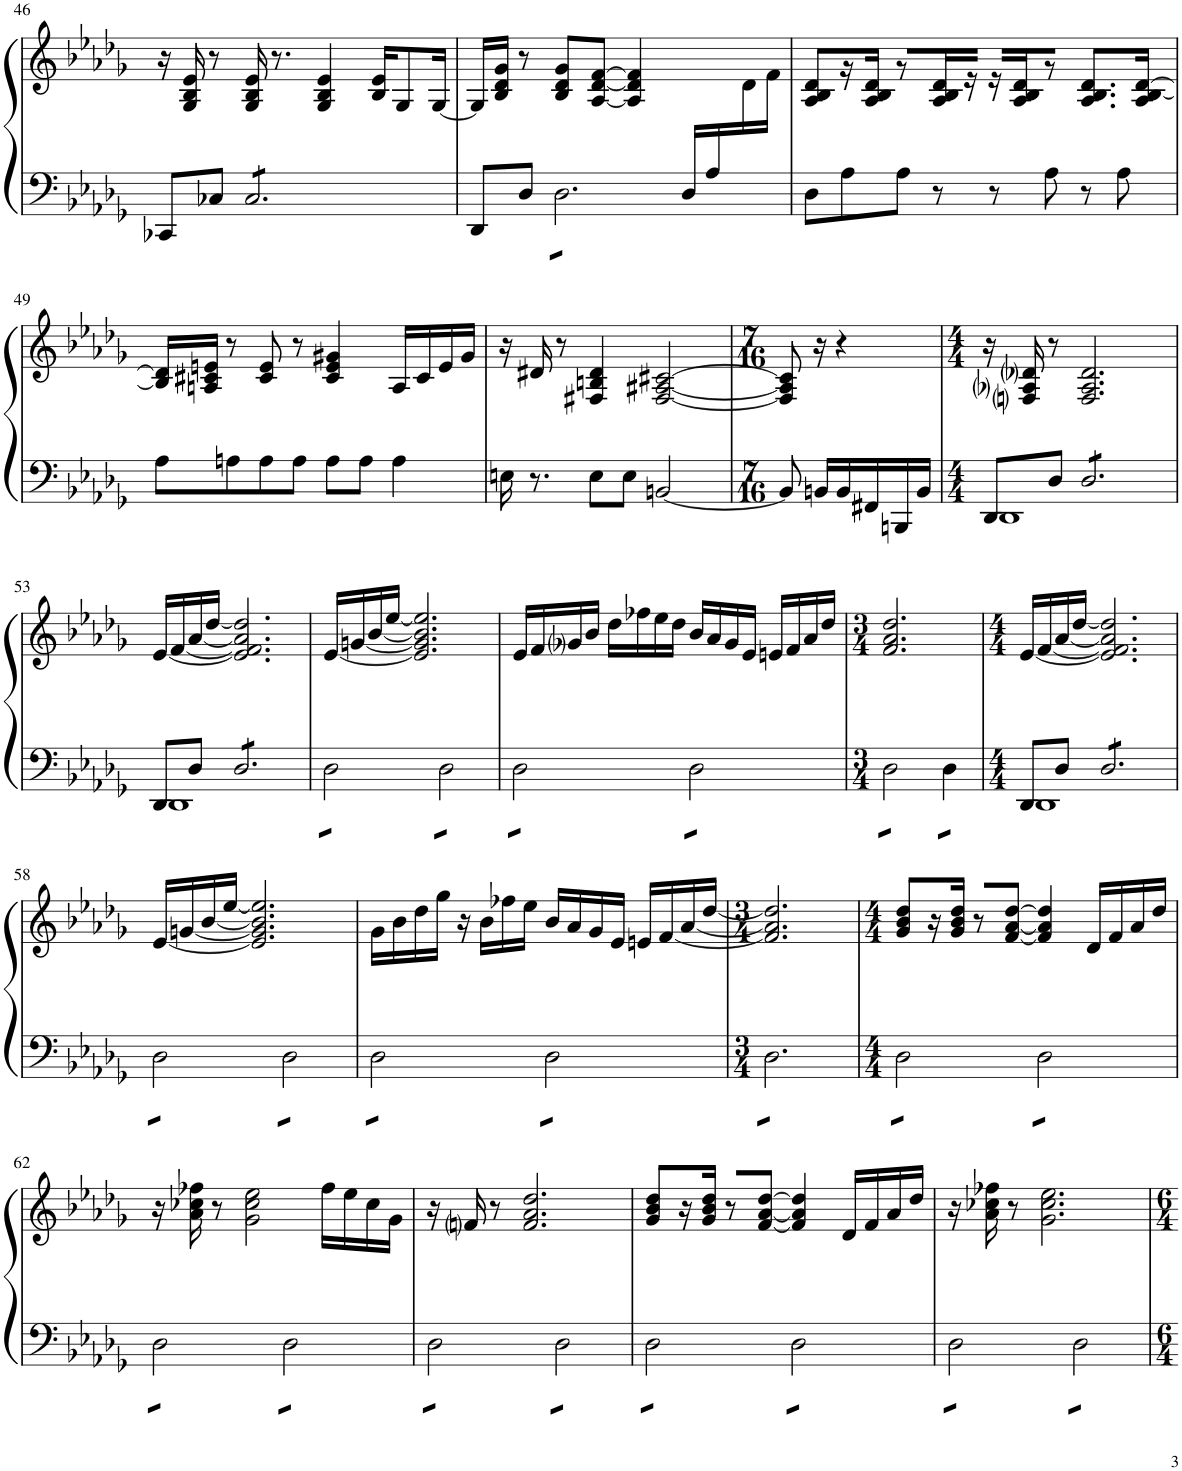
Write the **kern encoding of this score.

**kern	**kern
*part1	*part1
*staff2	*staff1
*I"Piano	*
*I'Pno.	*
!!LO:PB:g=z
*clefF4	*clefG2
*k[b-e-a-d-g-]	*k[b-e-a-d-g-]
*M4/4	*M4/4
=46	=46
8CC-X/L	16r
.	16G-/ 16B-/ 16e-/
8C-X/J	8r
*tremolo	*
8C-/L	16G-/ 16B-/ 16e-/
.	8.r
8C-/	.
8C-/	4G-/ 4B-/ 4e-/
8C-/	.
8C-/	16B-/ 16e-/KL
.	8G-/
8C-/J	.
*Xtremolo	*
.	[16G-/Jk
=47	=47
*^	*
2.ryy	8DD-/L	16G-/LL]
.	.	16B-/ 16d-/ 16g-/JJ
.	8D-/J	8r
*tremolo	*	*
.	8D-\L	8B-/ 8d-/ 8g-/L
.	8D-\	[8A-/ [8d-/ [8f/J
.	8D-\	4A-/] 4d-/] 4f/]
.	8D-\	.
16D-/LL	8D-\	8ryy
16A-/	.	.
8ryy	8D-\J	16d-\
*Xtremolo	*	*
.	.	16f\JJ
*v	*v	*
=48	=48
8D-\L	8A-/ 8B-/ 8d-/L
8A-\	16r
.	16A-/ 16B-/ 16d-/JJ
8A-\J	8r
8r	16A-/ 16B-/ 16d-/L
.	16r
8r	16r
.	16A-/ 16B-/ 16d-/J
8A-\	8r
8r	8.A-/ 8.B-/ 8.d-/L
8A-\	.
.	16A-/ [16B-/ [16d-/Jk
!!LO:LB:g=z
=49	=49
8A-\L	16B-/] 16d-/]LL
.	16An/ 16c#X/ 16en/JJ
8An\	8r
8A\	8c#/ 8e/
8A\J	8r
8A\L	4c#/ 4e/ 4g#X/
8A\J	.
4A\	16A/LL
.	16c#/
.	16e/
.	16g#/JJ
=50	=50
16En\	16r
8.r	16d#X/
.	8r
8E\L	4F#X/ 4Bn/ 4d#/
8E\J	.
[2BBn/	[2F#/ [2A#X/ [2c#X/
=51	=51
*M7/16	*M7/16
8BB/]	8F#/] 8A#/] 8c#/]
16BBn/LL	16r
16BB/	4r
16FF#X/	.
16BBBn/	.
16BB/JJ	.
=52	=52
*M4/4	*M4/4
*^	*
8DD-/L	1DD-	16r
.	.	16Fni/ 16A-i/ 16d-i/
8D-/J	.	8r
*tremolo	*	*
8D-/L	.	2.F/ 2.A-/ 2.d-/
8D-/	.	.
8D-/	.	.
8D-/	.	.
8D-/	.	.
8D-/J	.	.
*Xtremolo	*	*
!!LO:LB:g=z
=53	=53	=53
8DD-/L	1DD-	[16e-/LL
.	.	[16f/
8D-/J	.	[16a-/
.	.	[16dd-/JJ
*tremolo	*	*
8D-/L	.	2.e-/] 2.f/] 2.a-/] 2.dd-/]
8D-/	.	.
8D-/	.	.
8D-/	.	.
8D-/	.	.
8D-/J	.	.
*v	*v	*
=54	=54
8D-\L	[16e-/LL
.	[16gn/
8D-\	[16b-/
.	[16ee-/JJ
8D-\	2.e-/] 2.g/] 2.b-/] 2.ee-/]
8D-\J	.
8D-\L	.
8D-\	.
8D-\	.
8D-\J	.
=55	=55
8D-\L	16e-/LL
.	16f/
8D-\	16g-i/
.	16b-/JJ
8D-\	16dd-\LL
.	16ff-X\
8D-\J	16ee-\
.	16dd-\JJ
8D-\L	16b-/LL
.	16a-/
8D-\	16g-/
.	16e-/JJ
8D-\	16en/LL
.	16f/
8D-\J	16a-/
.	16dd-/JJ
=56	=56
*M3/4	*M3/4
8D-\L	2.f/ 2.a-/ 2.dd-/
8D-\	.
8D-\	.
8D-\J	.
8D-\L	.
8D-\J	.
*Xtremolo	*
=57	=57
*M4/4	*M4/4
*^	*
8DD-/L	1DD-	[16e-/LL
.	.	[16f/
8D-/J	.	[16a-/
.	.	[16dd-/JJ
*tremolo	*	*
8D-/L	.	2.e-/] 2.f/] 2.a-/] 2.dd-/]
8D-/	.	.
8D-/	.	.
8D-/	.	.
8D-/	.	.
8D-/J	.	.
*v	*v	*
!!LO:LB:g=z
=58	=58
8D-\L	[16e-/LL
.	[16gn/
8D-\	[16b-/
.	[16ee-/JJ
8D-\	2.e-/] 2.g/] 2.b-/] 2.ee-/]
8D-\J	.
8D-\L	.
8D-\	.
8D-\	.
8D-\J	.
=59	=59
8D-\L	16g-\LL
.	16b-\
8D-\	16dd-\
.	16gg-\JJ
8D-\	16r
.	16b-\LL
8D-\J	16ff-X\
.	16ee-\JJ
8D-\L	16b-/LL
.	16a-/
8D-\	16g-/
.	16e-/JJ
8D-\	16en/LL
.	[16f/
8D-\J	[16a-/
.	[16dd-/JJ
=60	=60
*M3/4	*M3/4
8D-\L	2.f/] 2.a-/] 2.dd-/]
8D-\	.
8D-\	.
8D-\	.
8D-\	.
8D-\J	.
=61	=61
*M4/4	*M4/4
8D-\L	8g-/ 8b-/ 8dd-/L
8D-\	16r
.	16g-/ 16b-/ 16dd-/JJ
8D-\	8r
8D-\J	[8f/ [8a-/ [8dd-/J
8D-\L	4f/] 4a-/] 4dd-/]
8D-\	.
8D-\	16d-/LL
.	16f/
8D-\J	16a-/
.	16dd-/JJ
!!LO:LB:g=z
=62	=62
8D-\L	16r
.	16a-\ 16cc-X\ 16ff-X\
8D-\	8r
8D-\	2g-\ 2cc-\ 2ee-\
8D-\J	.
8D-\L	.
8D-\	.
8D-\	16ff-\LL
.	16ee-\
8D-\J	16cc-\
.	16g-\JJ
=63	=63
8D-\L	16r
.	16fni/
8D-\	8r
8D-\	2.f/ 2.a-/ 2.dd-/
8D-\J	.
8D-\L	.
8D-\	.
8D-\	.
8D-\J	.
=64	=64
8D-\L	8g-/ 8b-/ 8dd-/L
8D-\	16r
.	16g-/ 16b-/ 16dd-/JJ
8D-\	8r
8D-\J	[8f/ [8a-/ [8dd-/J
8D-\L	4f/] 4a-/] 4dd-/]
8D-\	.
8D-\	16d-/LL
.	16f/
8D-\J	16a-/
.	16dd-/JJ
=65	=65
8D-\L	16r
.	16a-\ 16cc-X\ 16ff-X\
8D-\	8r
8D-\	2.g-\ 2.cc-\ 2.ee-\
8D-\J	.
8D-\L	.
8D-\	.
8D-\	.
8D-\J	.
*Xtremolo	*
=	=
*-	*-
